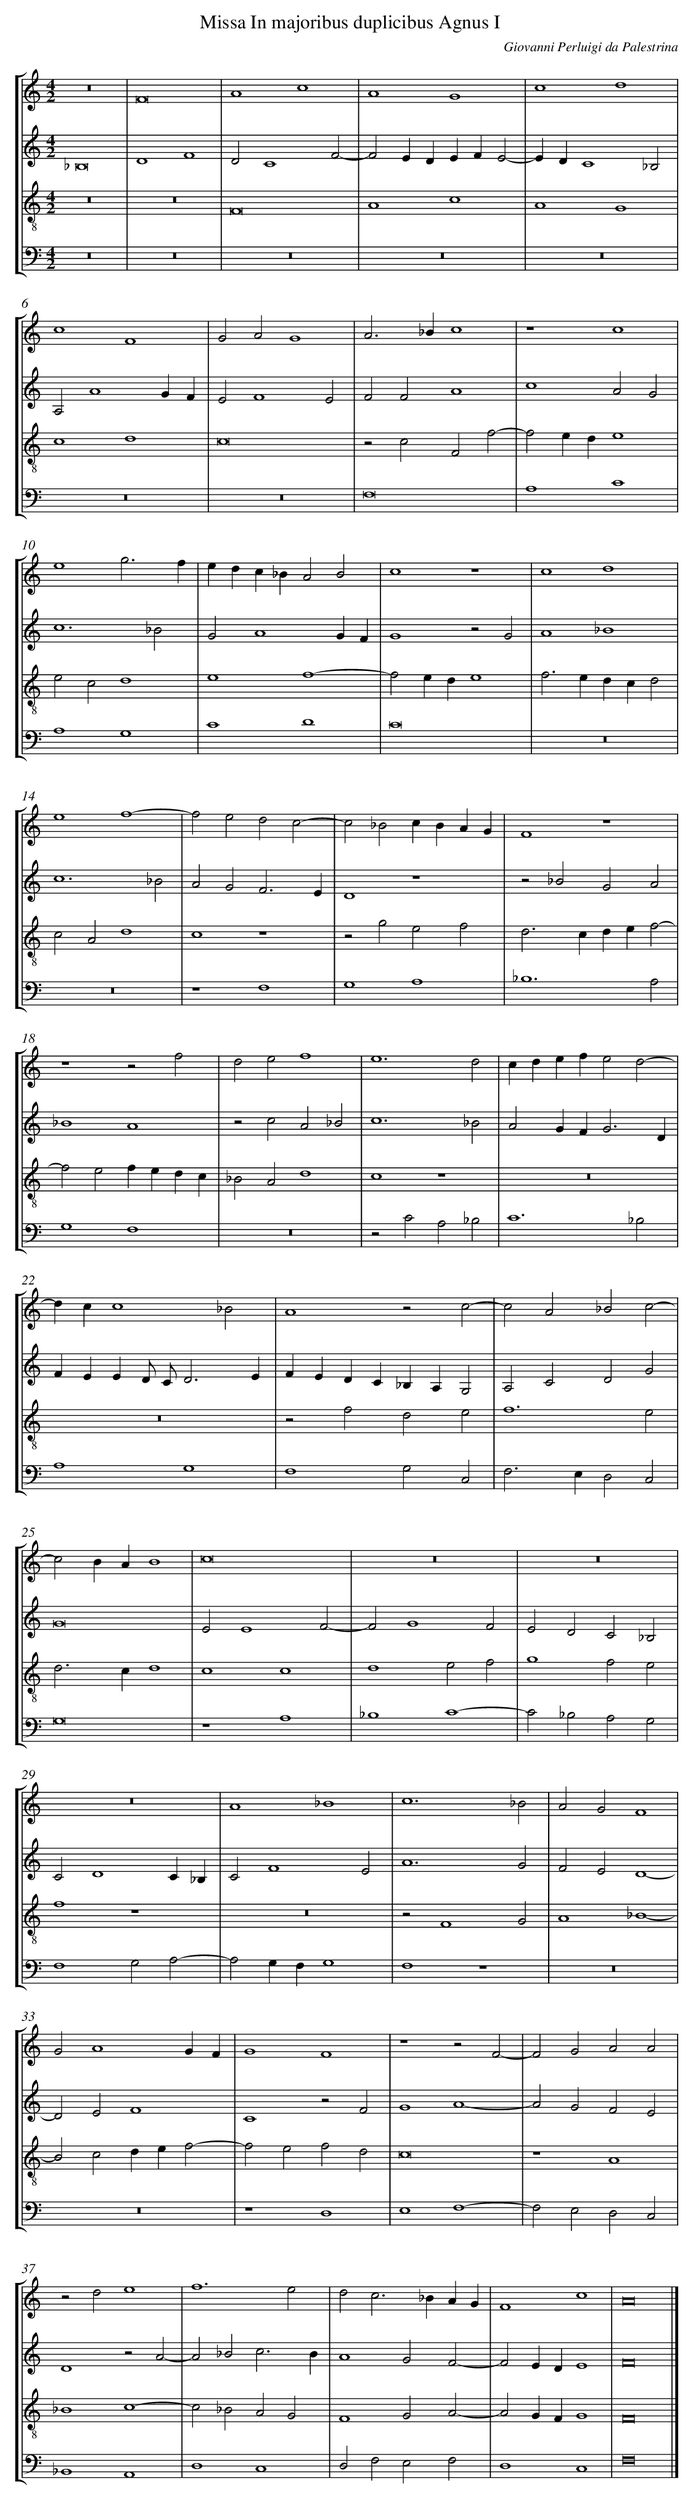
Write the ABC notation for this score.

X:1
T: Missa In majoribus duplicibus Agnus I
C: Giovanni Perluigi da Palestrina
L: 1/4
M: 4/2
%%staves [1 2 3 4]
V: 1 clef=treble
V: 2 clef=treble
V: 3 clef=treble-8
V: 4 clef=bass
K: C
[V:1] z8 |
[V:2] _B,8 |
[V:3] z8 |
[V:4] z8 |
[V:1] F8 |
[V:2] D4F4 |
[V:3] z8 |
[V:4] z8 |
[V:1] A4c4 |
[V:2] D2C4F2- |
[V:3] F8 |
[V:4] z8 |
[V:1] A4G4 |
[V:2] F2EDEFE2- |
[V:3] A4c4 |
[V:4] z8 |
[V:1] c4d4 |
[V:2] EDC4_B,2 |
[V:3] A4G4 |
[V:4] z8 |
[V:1] c4F4 |
[V:2] A,2A4GF |
[V:3] c4d4 |
[V:4] z8 |
[V:1] G2A2G4 |
[V:2] E2F4E2 |
[V:3] c8 |
[V:4] z8 |
[V:1] A2>_B2c4 |
[V:2] F2F2A4 |
[V:3] z2c2F2f2- |
[V:4] F,8 |
[V:1] z4c4 |
[V:2] c4A2G2 |
[V:3] f2ede4 |
[V:4] A,4C4 |
[V:1] e4g3f |
[V:2] c6_B2 |
[V:3] e2c2d4 |
[V:4] A,4G,4 |
[V:1] edc_BA2B2 |
[V:2] G2A4GF |
[V:3] e4f4- |
[V:4] C4D4 |
[V:1] c4z4 |
[V:2] G4z2G2 |
[V:3] f2ede4 |
[V:4] C8 |
[V:1] c4d4 |
[V:2] A4_B4 |
[V:3] f2>e2dcd2 |
[V:4] z8 |
[V:1] e4f4- |
[V:2] c6_B2 |
[V:3] c2A2d4 |
[V:4] z8 |
[V:1] f2e2d2c2- |
[V:2] A2G2F3E |
[V:3] c4z4 |
[V:4] z4F,4 |
[V:1] c2_B2cBAG |
[V:2] D4z4 |
[V:3] z2g2e2f2 |
[V:4] G,4A,4 |
[V:1] F4z4 |
[V:2] z2_B2G2A2 |
[V:3] d2>c2def2- |
[V:4] _B,6A,2 |
[V:1] z4z2f2 |
[V:2] _B4A4 |
[V:3] f2e2fedc |
[V:4] G,4F,4 |
[V:1] d2e2f4 |
[V:2] z2c2A2_B2 |
[V:3] _B2A2d4 |
[V:4] z8 |
[V:1] e6d2 |
[V:2] c6_B2 |
[V:3] c4z4 |
[V:4] z2C2A,2_B,2 |
[V:1] cdefe2d2- |
[V:2] A2GF2<G2D |
[V:3] z8 |
[V:4] C6_B,2 |
[V:1] dcc4_B2 |
[V:2] FEED/ C/D3E |
[V:3] z8 |
[V:4] A,4G,4 |
[V:1] A4z2c2- |
[V:2] FEDC_B,A,G,2 |
[V:3] z2f2d2e2 |
[V:4] F,4G,2C,2 |
[V:1] c2A2_B2c2- |
[V:2] A,2C2D2G2 |
[V:3] f6e2 |
[V:4] F,2>E,2D,2C,2 |
[V:1] c2BAB4 |
[V:2] G8 |
[V:3] d2>c2d4 |
[V:4] G,8 |
[V:1] c8 |
[V:2] E2E4F2- |
[V:3] c4c4 |
[V:4] z4A,4 |
[V:1] z8 |
[V:2] F2G4F2 |
[V:3] d4e2f2 |
[V:4] _B,4C4- |
[V:1] z8 |
[V:2] E2D2C2_B,2 |
[V:3] g4f2e2 |
[V:4] C2_B,2A,2G,2 |
[V:1] z8 |
[V:2] C2D4C_B, |
[V:3] f4z4 |
[V:4] F,4G,2A,2- |
[V:1] A4_B4 |
[V:2] C2F4E2 |
[V:3] z8 |
[V:4] A,2G,F,G,4 |
[V:1] c6_B2 |
[V:2] A6G2 |
[V:3] z2F4G2 |
[V:4] F,4z4 |
[V:1] A2G2F4 |
[V:2] F2E2D4- |
[V:3] A4_B4- |
[V:4] z8 |
[V:1] G2A4GF |
[V:2] D2E2F4 |
[V:3] B2c2def2- |
[V:4] z8 |
[V:1] G4F4 |
[V:2] C4z2F2 |
[V:3] f2e2f2d2 |
[V:4] z4D,4 |
[V:1] z4z2F2- |
[V:2] G4A4- |
[V:3] c8 |
[V:4] E,4F,4- |
[V:1] F2G2A2A2 |
[V:2] A2G2F2E2 |
[V:3] z4A4 |
[V:4] F,2E,2D,2C,2 |
[V:1] z2d2e4 |
[V:2] D4z2A2- |
[V:3] _B4c4- |
[V:4] _B,,4A,,4 |
[V:1] f6e2 |
[V:2] A2_B2c3B |
[V:3] c2_B2A2G2 |
[V:4] D,4C,4 |
[V:1] d2c2>_B2AG |
[V:2] A4G2F2- |
[V:3] F4G2A2- |
[V:4] D,2F,2E,2F,2 |
[V:1] F4c4 |
[V:2] F2EDE4 |
[V:3] A2GFG4 |
[V:4] D,4C,4 |
[V:1] A8 |]
[V:2] F8 |]
[V:3] F8 |]
[V:4] F,8 |]
